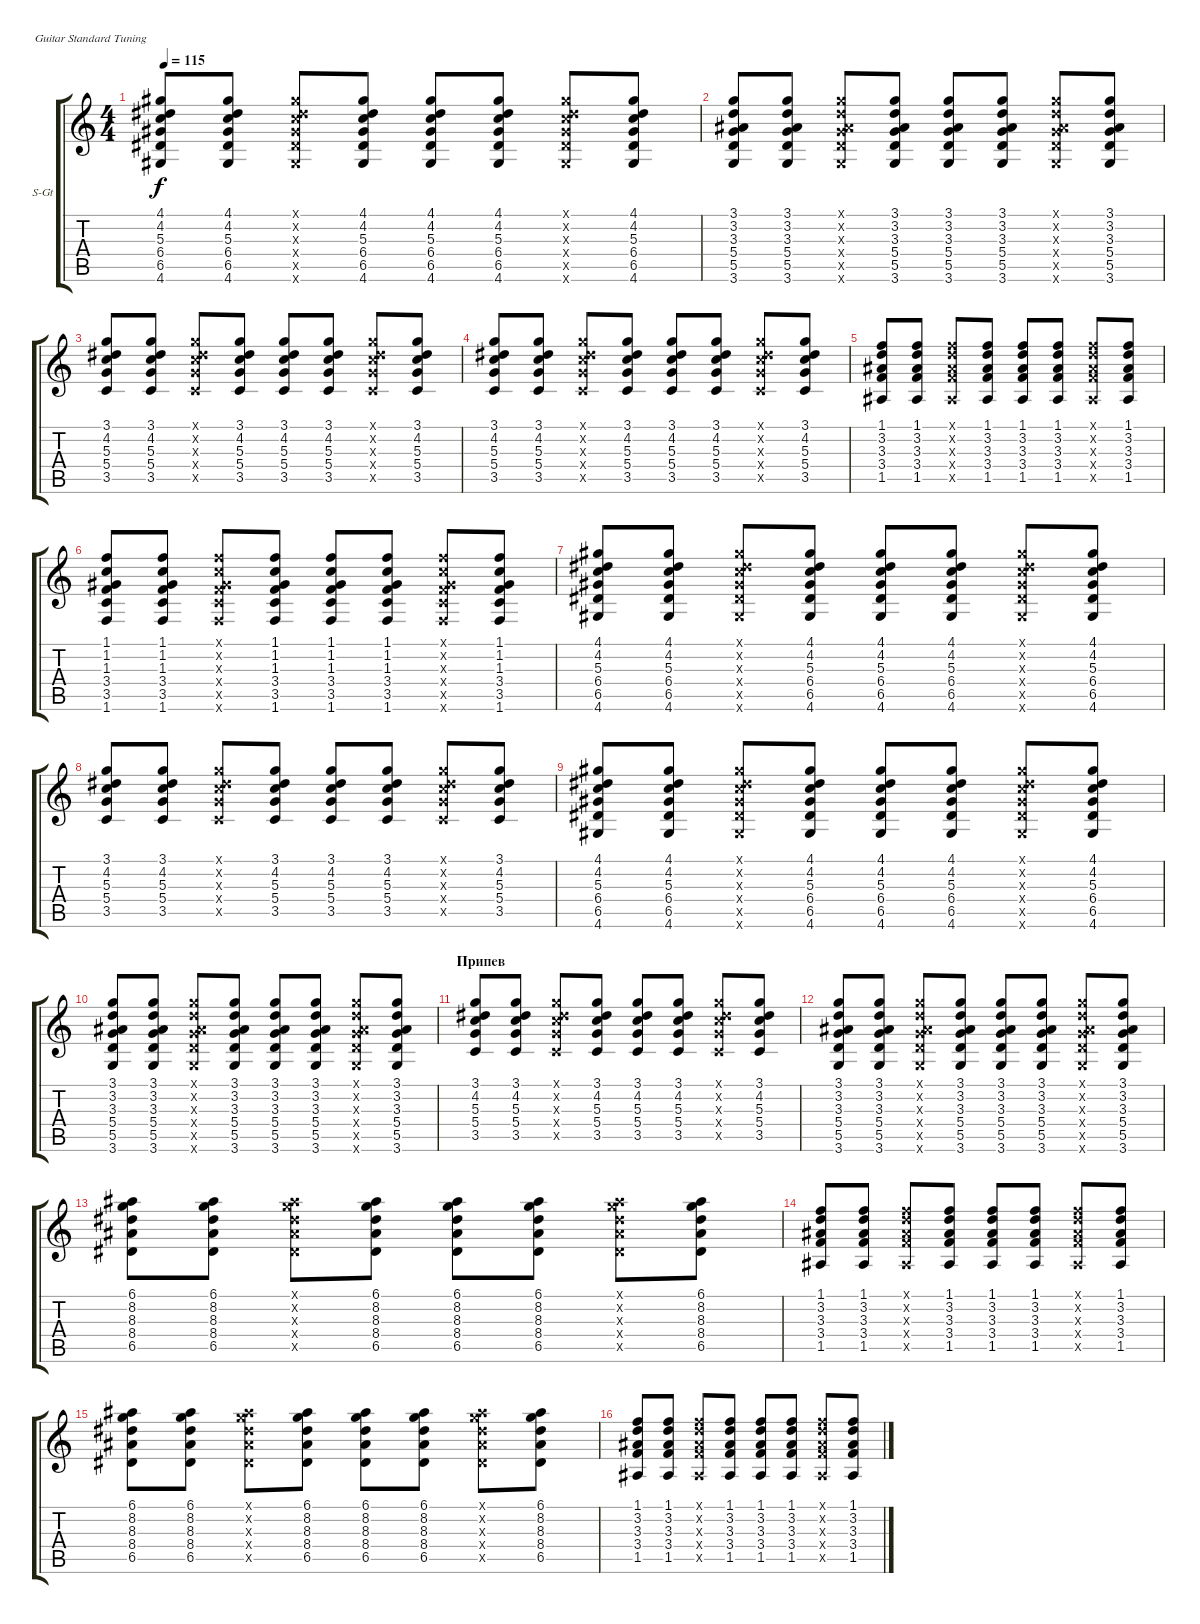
\defaultSystemsLayout 4
\bracketExtendMode groupsimilarinstruments
\firstSystemTrackNameOrientation horizontal
\otherSystemsTrackNameOrientation horizontal
\track ("Steel Guitar" "S-Gt") {instrument acousticguitarsteel}
\staff {score tabs}
\tuning (E4 B3 G3 D3 A2 E2)
\ts (4 4)
\tempo 115
\clef g2
\ks c
(4.6 4.1 4.2 5.3 6.4 6.5).8{dy f} (4.6 4.1 4.2 5.3 6.4 6.5).8 (4.6{x} 4.1{x} 4.2{x} 5.3{x} 6.4{x} 6.5{x}).8 (4.6 4.1 4.2 5.3 6.4 6.5).8 (4.6 4.1 4.2 5.3 6.4 6.5).8 (4.6 4.1 4.2 5.3 6.4 6.5).8 (4.6{x} 4.1{x} 4.2{x} 5.3{x} 6.4{x} 6.5{x}).8 (4.6 4.1 4.2 5.3 6.4 6.5).8 |
(3.6 3.1 3.2 3.3 5.4 5.5).8 (3.6 3.1 3.2 3.3 5.4 5.5).8 (3.6{x} 3.1{x} 3.2{x} 3.3{x} 5.4{x} 5.5{x}).8 (3.6 3.1 3.2 3.3 5.4 5.5).8 (3.6 3.1 3.2 3.3 5.4 5.5).8 (3.6 3.1 3.2 3.3 5.4 5.5).8 (3.6{x} 3.1{x} 3.2{x} 3.3{x} 5.4{x} 5.5{x}).8 (3.6 3.1 3.2 3.3 5.4 5.5).8 |
(3.5 3.1 5.3 5.4 4.2).8 (3.5 3.1 4.2 5.3 5.4).8 (3.5{x} 3.1{x} 4.2{x} 5.3{x} 5.4{x}).8 (3.5 3.1 4.2 5.3 5.4).8 (3.5 3.1 4.2 5.3 5.4).8 (3.5 3.1 4.2 5.3 5.4).8 (3.5{x} 3.1{x} 4.2{x} 5.3{x} 5.4{x}).8 (3.5 3.1 4.2 5.3 5.4).8 |
(3.5 3.1 5.3 5.4 4.2).8 (3.5 3.1 4.2 5.3 5.4).8 (3.5{x} 3.1{x} 4.2{x} 5.3{x} 5.4{x}).8 (3.5 3.1 4.2 5.3 5.4).8 (3.5 3.1 4.2 5.3 5.4).8 (3.5 3.1 4.2 5.3 5.4).8 (3.5{x} 3.1{x} 4.2{x} 5.3{x} 5.4{x}).8 (3.5 3.1 4.2 5.3 5.4).8 |
(1.5 1.1 3.2 3.3 3.4).8 (1.5 1.1 3.2 3.3 3.4).8 (1.5{x} 1.1{x} 3.2{x} 3.3{x} 3.4{x}).8 (1.5 1.1 3.2 3.3 3.4).8 (1.5 1.1 3.2 3.3 3.4).8 (1.5 1.1 3.2 3.3 3.4).8 (1.5{x} 1.1{x} 3.2{x} 3.3{x} 3.4{x}).8 (1.5 1.1 3.2 3.3 3.4).8 |
(1.6 1.1 1.2 1.3 3.4 3.5).8 (1.6 1.1 1.2 1.3 3.4 3.5).8 (1.6{x} 1.1{x} 1.2{x} 1.3{x} 3.4{x} 3.5{x}).8 (1.6 1.1 1.2 1.3 3.4 3.5).8 (1.6 1.1 1.2 1.3 3.4 3.5).8 (1.6 1.1 1.2 1.3 3.4 3.5).8 (1.6{x} 1.1{x} 1.2{x} 1.3{x} 3.4{x} 3.5{x}).8 (1.6 1.1 1.2 1.3 3.4 3.5).8 |
(4.6 4.1 4.2 5.3 6.4 6.5).8 (4.6 4.1 4.2 5.3 6.4 6.5).8 (4.6{x} 4.1{x} 4.2{x} 5.3{x} 6.4{x} 6.5{x}).8 (4.6 4.1 4.2 5.3 6.4 6.5).8 (4.6 4.1 4.2 5.3 6.4 6.5).8 (4.6 4.1 4.2 5.3 6.4 6.5).8 (4.6{x} 4.1{x} 4.2{x} 5.3{x} 6.4{x} 6.5{x}).8 (4.6 4.1 4.2 5.3 6.4 6.5).8 |
(3.5 3.1 5.3 5.4 4.2).8 (3.5 3.1 4.2 5.3 5.4).8 (3.5{x} 3.1{x} 4.2{x} 5.3{x} 5.4{x}).8 (3.5 3.1 4.2 5.3 5.4).8 (3.5 3.1 4.2 5.3 5.4).8 (3.5 3.1 4.2 5.3 5.4).8 (3.5{x} 3.1{x} 4.2{x} 5.3{x} 5.4{x}).8 (3.5 3.1 4.2 5.3 5.4).8 |
(4.6 4.1 4.2 5.3 6.4 6.5).8 (4.6 4.1 4.2 5.3 6.4 6.5).8 (4.6{x} 4.1{x} 4.2{x} 5.3{x} 6.4{x} 6.5{x}).8 (4.6 4.1 4.2 5.3 6.4 6.5).8 (4.6 4.1 4.2 5.3 6.4 6.5).8 (4.6 4.1 4.2 5.3 6.4 6.5).8 (4.6{x} 4.1{x} 4.2{x} 5.3{x} 6.4{x} 6.5{x}).8 (4.6 4.1 4.2 5.3 6.4 6.5).8 |
(3.6 3.1 3.2 3.3 5.4 5.5).8 (3.6 3.1 3.2 3.3 5.4 5.5).8 (3.6{x} 3.1{x} 3.2{x} 3.3{x} 5.4{x} 5.5{x}).8 (3.6 3.1 3.2 3.3 5.4 5.5).8 (3.6 3.1 3.2 3.3 5.4 5.5).8 (3.6 3.1 3.2 3.3 5.4 5.5).8 (3.6{x} 3.1{x} 3.2{x} 3.3{x} 5.4{x} 5.5{x}).8 (3.6 3.1 3.2 3.3 5.4 5.5).8 |
\section ("" "Припев")
(3.5 3.1 5.3 5.4 4.2).8 (3.5 3.1 4.2 5.3 5.4).8 (3.5{x} 3.1{x} 4.2{x} 5.3{x} 5.4{x}).8 (3.5 3.1 4.2 5.3 5.4).8 (3.5 3.1 4.2 5.3 5.4).8 (3.5 3.1 4.2 5.3 5.4).8 (3.5{x} 3.1{x} 4.2{x} 5.3{x} 5.4{x}).8 (3.5 3.1 4.2 5.3 5.4).8 |
(3.6 3.1 3.2 3.3 5.4 5.5).8 (3.6 3.1 3.2 3.3 5.4 5.5).8 (3.6{x} 3.1{x} 3.2{x} 3.3{x} 5.4{x} 5.5{x}).8 (3.6 3.1 3.2 3.3 5.4 5.5).8 (3.6 3.1 3.2 3.3 5.4 5.5).8 (3.6 3.1 3.2 3.3 5.4 5.5).8 (3.6{x} 3.1{x} 3.2{x} 3.3{x} 5.4{x} 5.5{x}).8 (3.6 3.1 3.2 3.3 5.4 5.5).8 |
(6.5 6.1 8.2 8.3 8.4).8 (6.5 6.1 8.2 8.3 8.4).8 (6.5{x} 6.1{x} 8.2{x} 8.3{x} 8.4{x}).8 (6.5 6.1 8.2 8.3 8.4).8 (6.5 6.1 8.2 8.3 8.4).8 (6.5 6.1 8.2 8.3 8.4).8 (6.5{x} 6.1{x} 8.2{x} 8.3{x} 8.4{x}).8 (6.5 6.1 8.2 8.3 8.4).8 |
(1.5 1.1 3.2 3.3 3.4).8 (1.5 1.1 3.2 3.3 3.4).8 (1.5{x} 1.1{x} 3.2{x} 3.3{x} 3.4{x}).8 (1.5 1.1 3.2 3.3 3.4).8 (1.5 1.1 3.2 3.3 3.4).8 (1.5 1.1 3.2 3.3 3.4).8 (1.5{x} 1.1{x} 3.2{x} 3.3{x} 3.4{x}).8 (1.5 1.1 3.2 3.3 3.4).8 |
(6.5 6.1 8.2 8.3 8.4).8 (6.5 6.1 8.2 8.3 8.4).8 (6.5{x} 6.1{x} 8.2{x} 8.3{x} 8.4{x}).8 (6.5 6.1 8.2 8.3 8.4).8 (6.5 6.1 8.2 8.3 8.4).8 (6.5 6.1 8.2 8.3 8.4).8 (6.5{x} 6.1{x} 8.2{x} 8.3{x} 8.4{x}).8 (6.5 6.1 8.2 8.3 8.4).8 |
(1.5 1.1 3.2 3.3 3.4).8 (1.5 1.1 3.2 3.3 3.4).8 (1.5{x} 1.1{x} 3.2{x} 3.3{x} 3.4{x}).8 (1.5 1.1 3.2 3.3 3.4).8 (1.5 1.1 3.2 3.3 3.4).8 (1.5 1.1 3.2 3.3 3.4).8 (1.5{x} 1.1{x} 3.2{x} 3.3{x} 3.4{x}).8 (1.5 1.1 3.2 3.3 3.4).8
